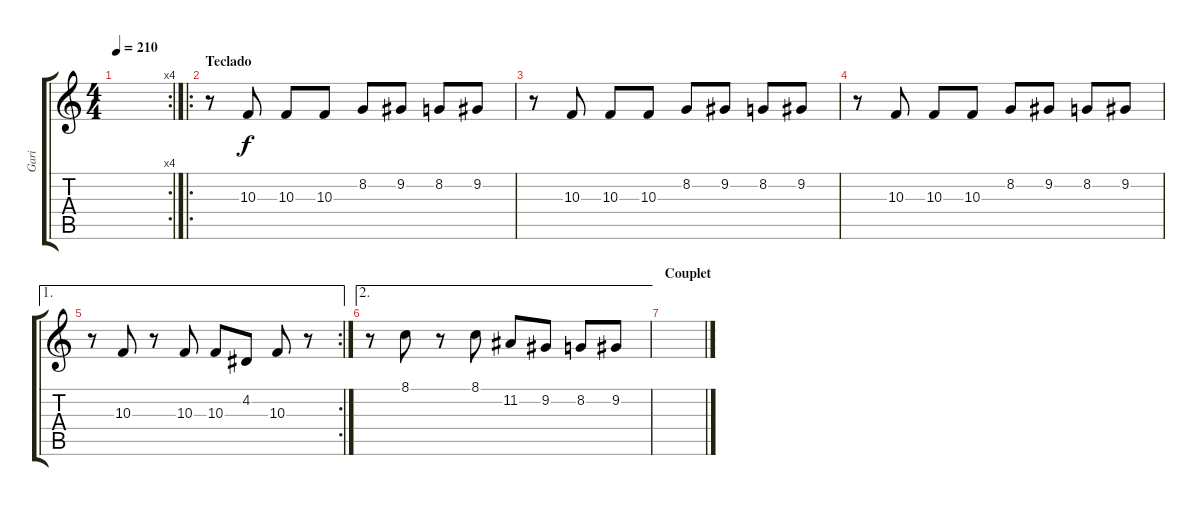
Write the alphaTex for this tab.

\track ("Gari" "Gari") {instrument trumpet}
\staff {score tabs}
\tuning (E4 B3 G3 D3 A2 E2) {hide}
\rc 4
\ts (4 4)
\tempo 210
\clef g2
\ks c
|
\ro
\section ("" "Teclado")
r.8 10.3.8 10.3.8 10.3.8 8.2.8 9.2.8 8.2.8 9.2.8 |
r.8 10.3.8 10.3.8 10.3.8 8.2.8 9.2.8 8.2.8 9.2.8 |
r.8 10.3.8 10.3.8 10.3.8 8.2.8 9.2.8 8.2.8 9.2.8 |
\ae 1
\rc 2
r.8 10.3.8 r.8 10.3.8 10.3.8 4.2.8 10.3.8 r.8 |
\ae 2
r.8 8.1.8 r.8 8.1.8 11.2.8 9.2.8 8.2.8 9.2.8 |
\section ("" "Couplet")
